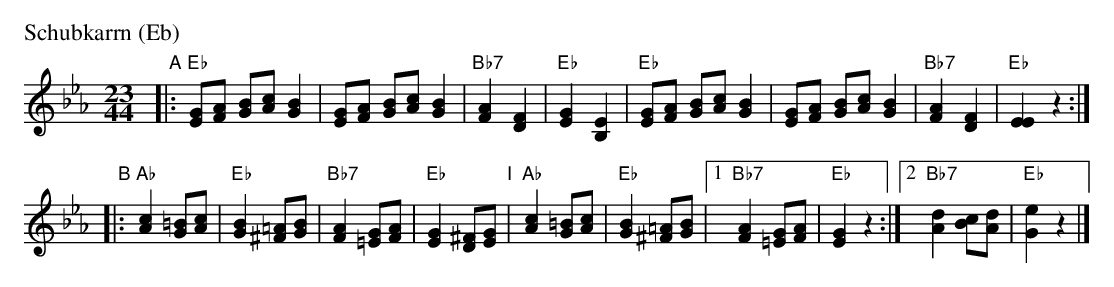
X:1
P: Schubkarrn (Eb)
M: 23/44
L: 1/8
K: Eb
"A"\
|: "Eb"[GE][AF] [BG][cA] [B2G2] | [GE][AF] [BG][cA] [B2G2] \
| "Bb7"[A2F2] [F2D2] | "Eb"[G2E2] [E2B,2] \
|  "Eb"[GE][AF] [BG][cA] [B2G2] | [GE][AF] [BG][cA] [B2G2] \
| "Bb7"[A2F2] [F2D2] |  "Eb"[E2E2] z2 :|
"B"\
|:"Ab"[c2A2] [=BG][cA] | "Eb"[B2G2] [=A^F][BG] \
| "Bb7"[A2F2] [G=E][AF] | "Eb"[G2E2] [^FD][GE] \
"I"\
| "Ab"[c2A2] [=BG][cA] | "Eb"[B2G2] [=A^F][BG] \
|1 "Bb7"[A2F2] [G=E][AF] | "Eb"[G2E2] z2 \
:|2  "Bb7"[d2A2] [cB][dA] | "Eb"[e2G2] z2 |]
